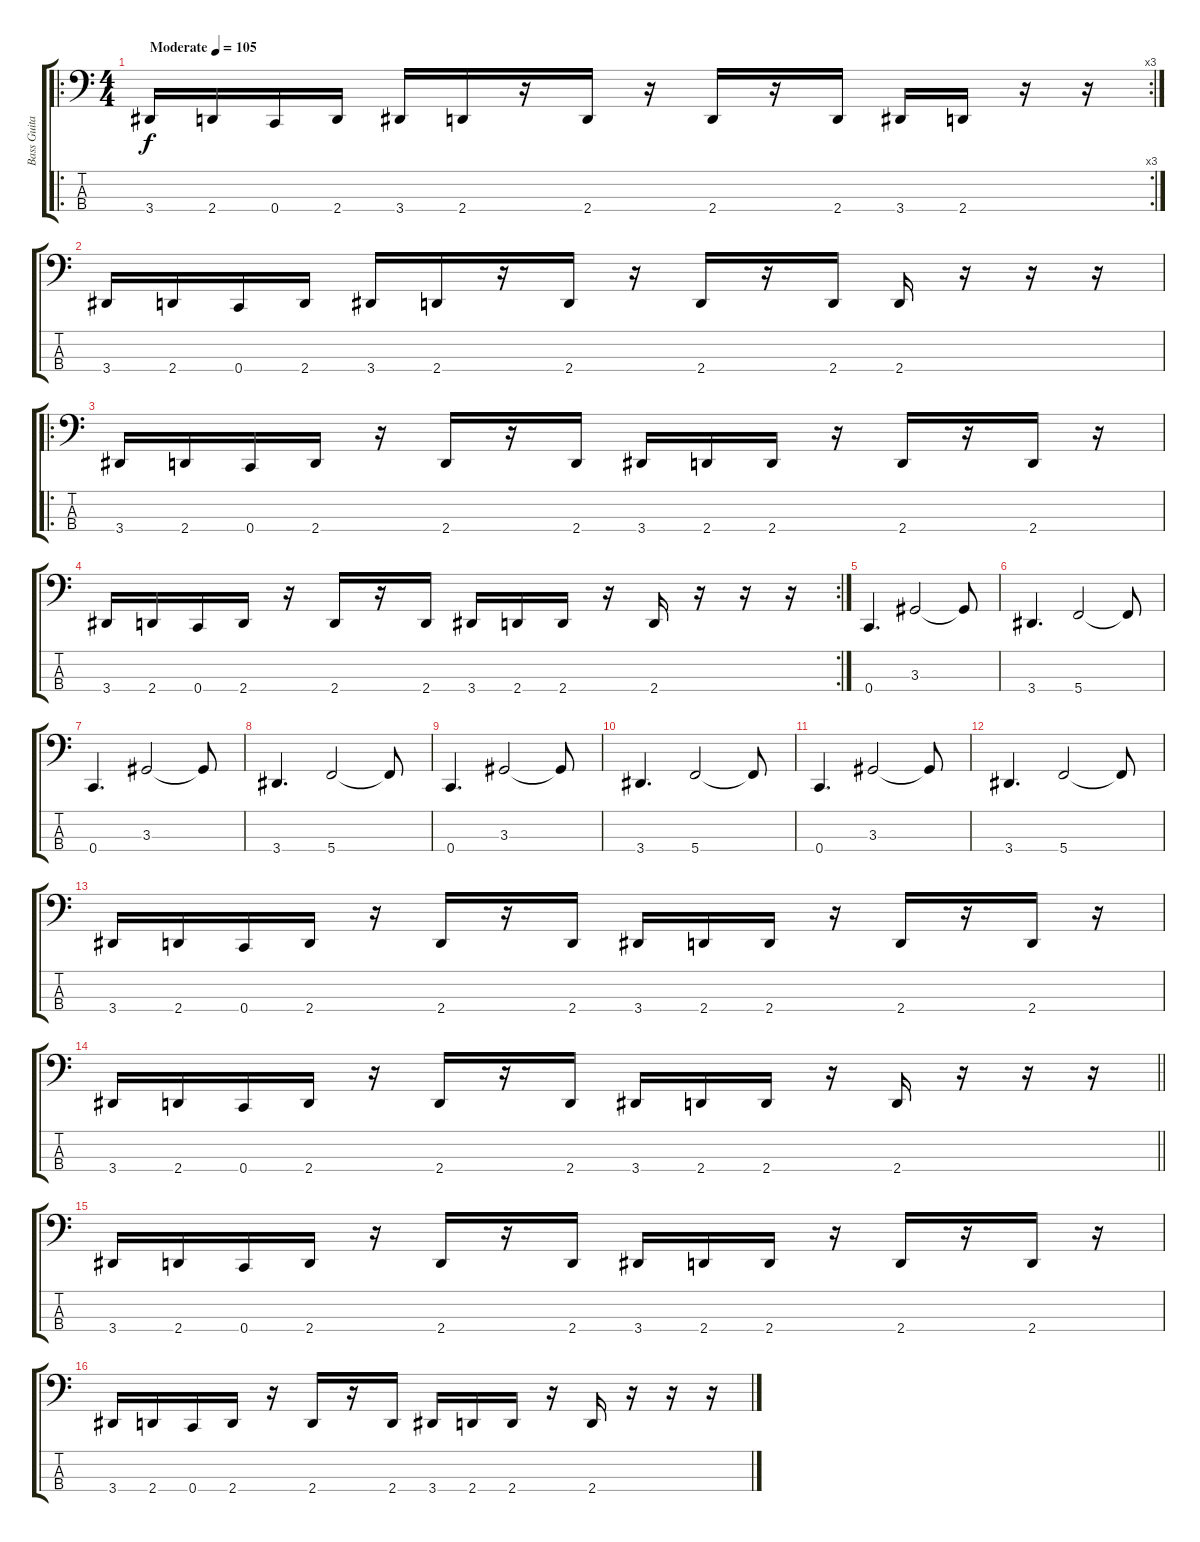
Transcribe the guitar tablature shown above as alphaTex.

\track ("Bass Guitar" "Bass Guita") {instrument electricbasspick}
\staff {score tabs}
\tuning (Eb2 Bb1 F1 C1) {hide}
\ro
\rc 3
\ts (4 4)
\tempo (105 "Moderate")
\clef f4
\ks c
3.4.16{dy f instrument electricbasspick} 2.4.16 0.4.16 2.4.16 3.4.16 2.4.16 r.16 2.4.16 r.16 2.4.16 r.16 2.4.16 3.4.16 2.4.16 r.16 r.16 |
3.4.16 2.4.16 0.4.16 2.4.16 3.4.16 2.4.16 r.16 2.4.16 r.16 2.4.16 r.16 2.4.16 2.4.16 r.16 r.16 r.16 |
\ro
3.4.16 2.4.16 0.4.16 2.4.16 r.16 2.4.16 r.16 2.4.16 3.4.16 2.4.16 2.4.16 r.16 2.4.16 r.16 2.4.16 r.16 |
\rc 2
3.4.16 2.4.16 0.4.16 2.4.16 r.16 2.4.16 r.16 2.4.16 3.4.16 2.4.16 2.4.16 r.16 2.4.16 r.16 r.16 r.16 |
0.4.4{d} 3.3.2 3.3{t}.8 |
3.4.4{d} 5.4.2 5.4{t}.8 |
0.4.4{d} 3.3.2 3.3{t}.8 |
3.4.4{d} 5.4.2 5.4{t}.8 |
0.4.4{d} 3.3.2 3.3{t}.8 |
3.4.4{d} 5.4.2 5.4{t}.8 |
0.4.4{d} 3.3.2 3.3{t}.8 |
3.4.4{d} 5.4.2 5.4{t}.8 |
3.4.16 2.4.16 0.4.16 2.4.16 r.16 2.4.16 r.16 2.4.16 3.4.16 2.4.16 2.4.16 r.16 2.4.16 r.16 2.4.16 r.16 |
\barLineRight lightlight
3.4.16 2.4.16 0.4.16 2.4.16 r.16 2.4.16 r.16 2.4.16 3.4.16 2.4.16 2.4.16 r.16 2.4.16 r.16 r.16 r.16 |
3.4.16 2.4.16 0.4.16 2.4.16 r.16 2.4.16 r.16 2.4.16 3.4.16 2.4.16 2.4.16 r.16 2.4.16 r.16 2.4.16 r.16 |
3.4.16 2.4.16 0.4.16 2.4.16 r.16 2.4.16 r.16 2.4.16 3.4.16 2.4.16 2.4.16 r.16 2.4.16 r.16 r.16 r.16
